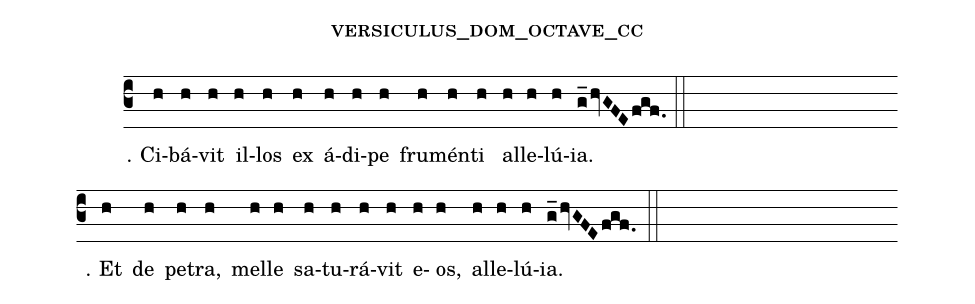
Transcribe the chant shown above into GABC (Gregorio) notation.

name:versiculus_dom_octave_cc;
%%
(c3) ℣. Ci(h)bá(h)vit(h) il(h)los(h) ex(h) á(h)di(h)pe(h) fru(h)mé(h)nti(h) al(h)le(h)lú(h)ia.(g_hvGFEfgf.) (::) (Z-)
℟. Et(h) de(h) pe(h)tra,(h) mel(h)le(h) sa(h)tu(h)rá(h)vit(h) e(h)os,(h) al(h)le(h)lú(h)ia.(g_hvGFEfgf.) (::)
